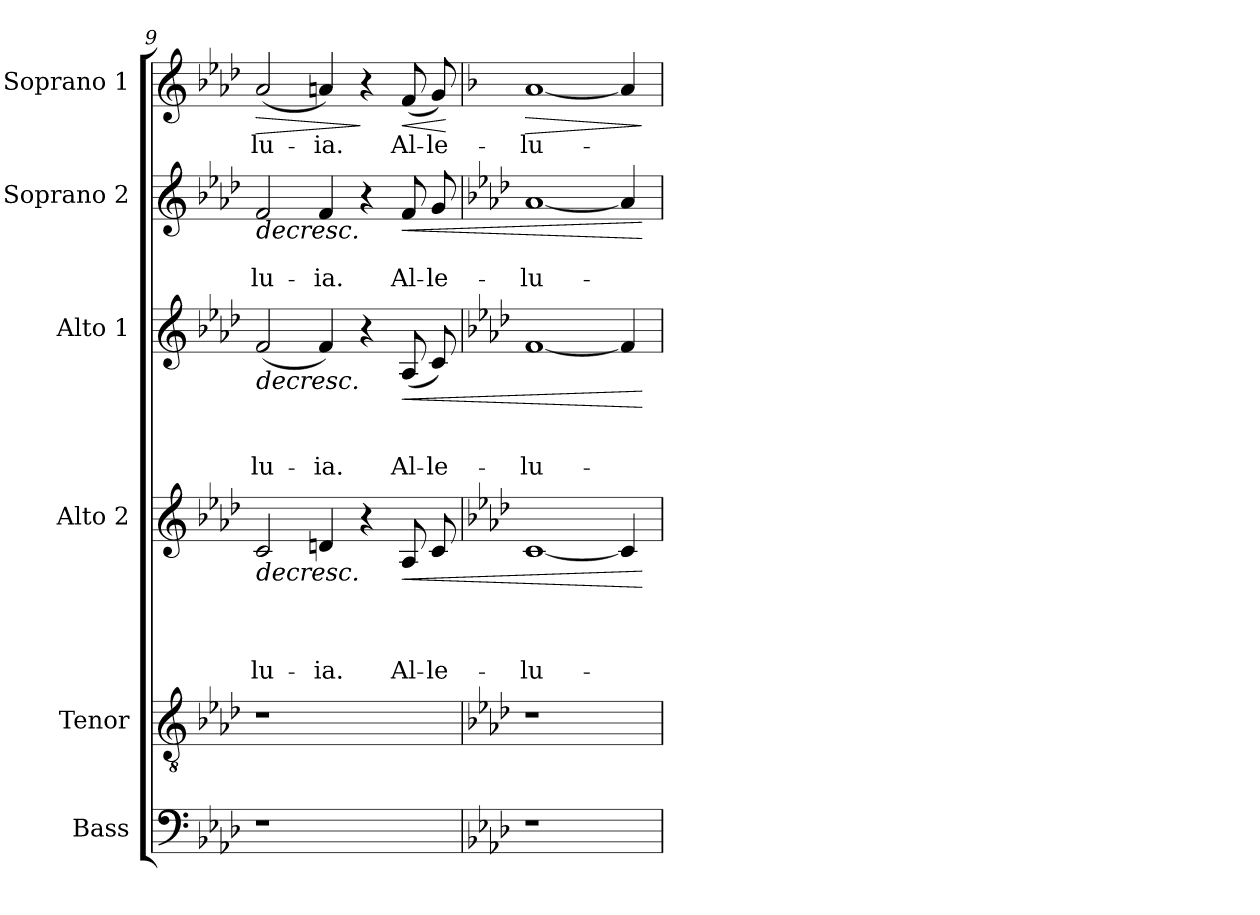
**kern	**kern	**kern	**text	**text	**text	**text	**dynam	**kern	**text	**text	**text	**dynam	**kern	**text	**text	**dynam	**kern	**text	**dynam
*part6	*part5	*part4	*part4	*part4	*part4	*part4	*part4	*part3	*part3	*part3	*part3	*part3	*part2	*part2	*part2	*part2	*part1	*part1	*part1
*staff6	*staff5	*staff4	*staff4	*staff4	*staff4	*staff4	*staff4	*staff3	*staff3	*staff3	*staff3	*staff3	*staff2	*staff2	*staff2	*staff2	*staff1	*staff1	*staff1
*I"Bass	*I"Tenor	*I"Alto 2	*	*	*	*	*	*I"Alto 1	*	*	*	*	*I"Soprano 2	*	*	*	*I"Soprano 1	*	*
*clefF4	*clefGv2	*clefG2	*	*	*	*	*	*clefG2	*	*	*	*	*clefG2	*	*	*	*clefG2	*	*
*k[b-e-a-d-]	*k[b-e-a-d-]	*k[b-e-a-d-]	*	*	*	*	*	*k[b-e-a-d-]	*	*	*	*	*k[b-e-a-d-]	*	*	*	*k[b-e-a-d-]	*	*
*A-:	*A-:	*A-:	*	*	*	*	*	*A-:	*	*	*	*	*A-:	*	*	*	*A-:	*	*
=9	=9	=9	=9	=9	=9	=9	=9	=9	=9	=9	=9	=9	=9	=9	=9	=9	=9	=9	=9
!	!	!	!	!	!	!LO:LY:b	!LO:HP:b	!	!	!	!LO:LY:b	!LO:HP:b	!	!	!LO:LY:b	!LO:HP:b	!	!LO:LY:b	!LO:HP:b
1r	1r	2c/	.	.	.	-lu-	>	(2f/	.	.	-lu-	>	2f/	.	-lu-	>	(2a-/	-lu-	>
!	!	!	!	!	!	!LO:LY:b	!	!	!	!	!LO:LY:b	!	!	!	!LO:LY:b	!	!	!LO:LY:b	!
.	.	4dn/	.	.	.	-ia.	.	4f/)	.	.	-ia.	.	4f/	.	-ia.	.	4an/)	-ia.	.
.	.	4r	.	.	.	.	.	4r	.	.	.	.	4r	.	.	.	4r	.	]
!	!	!	!	!	!	!LO:LY:b	!LO:HP:b	!	!	!	!LO:LY:b	!LO:HP:b	!	!	!LO:LY:b	!LO:HP:b	!	!LO:LY:b	!LO:HP:b
4ryy	4ryy	8A-/	.	.	.	Al-	<	(8A-/	.	.	Al-	<	8f/	.	Al-	<	(8f/	Al-	<
!	!	!	!	!	!	!LO:LY:b	!	!	!	!	!LO:LY:b	!	!	!	!LO:LY:b	!	!	!LO:LY:b	!
.	.	8c/	.	.	.	-le-	.	8c/)	.	.	-le-	.	8g/	.	-le-	.	8g/)	-le-	.
.	.	.	.	.	.	.	]	.	.	.	.	]	.	.	.	]	.	.	[
=10	=10	=10	=10	=10	=10	=10	=10	=10	=10	=10	=10	=10	=10	=10	=10	=10	=10	=10	=10
*	*	*	*	*	*	*	*	*	*	*	*	*	*	*	*	*	*k[b-]	*	*
*	*	*	*	*	*	*	*	*	*	*	*	*	*	*	*	*	*F:	*	*
!	!	!	!	!	!	!LO:LY:b	!	!	!	!	!LO:LY:b	!	!	!	!LO:LY:b	!	!	!LO:LY:b	!LO:HP:b
1r	1r	[<1c	.	.	.	-lu-	.	[<1f	.	.	-lu-	.	[<1a-	.	-lu-	.	[<1a	-lu-	>
4ryy	4ryy	4c/]	.	.	.	.	.	4f/]	.	.	.	.	4a-/]	.	.	.	4a/]	.	.
.	.	.	.	.	.	.	[	.	.	.	.	[	.	.	.	[	.	.	]
=	=	=	=	=	=	=	=	=	=	=	=	=	=	=	=	=	=	=	=
*-	*-	*-	*-	*-	*-	*-	*-	*-	*-	*-	*-	*-	*-	*-	*-	*-	*-	*-	*-
